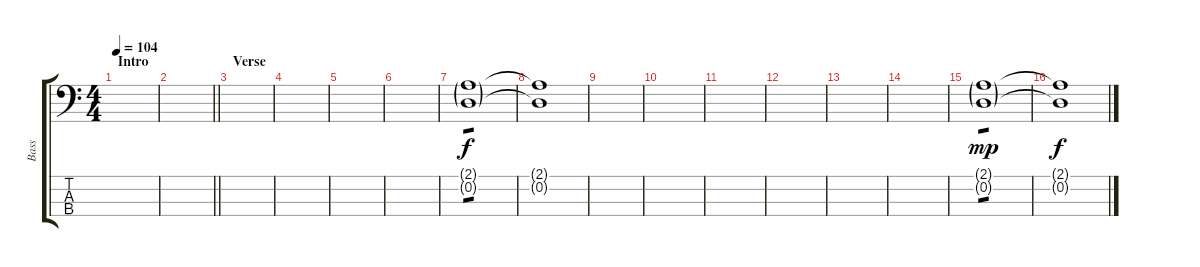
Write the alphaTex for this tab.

\track ("Bass" "Bass") {instrument electricbassfinger}
\staff {score tabs}
\tuning (G2 D2 A1 E1) {hide}
\ts (4 4)
\section ("" "Intro")
\tempo 104
\clef f4
\ks c
|
\barLineRight lightlight
|
\section ("" "Verse")
|
|
|
|
(2.1{g} 0.2{g}).1{tp 1} |
(2.1{t} 0.2{t}).1{dy f} |
|
|
|
|
|
|
(2.1{g} 0.2{g}).1{tp 1 dy mp} |
(2.1{t} 0.2{t}).1{dy f}
